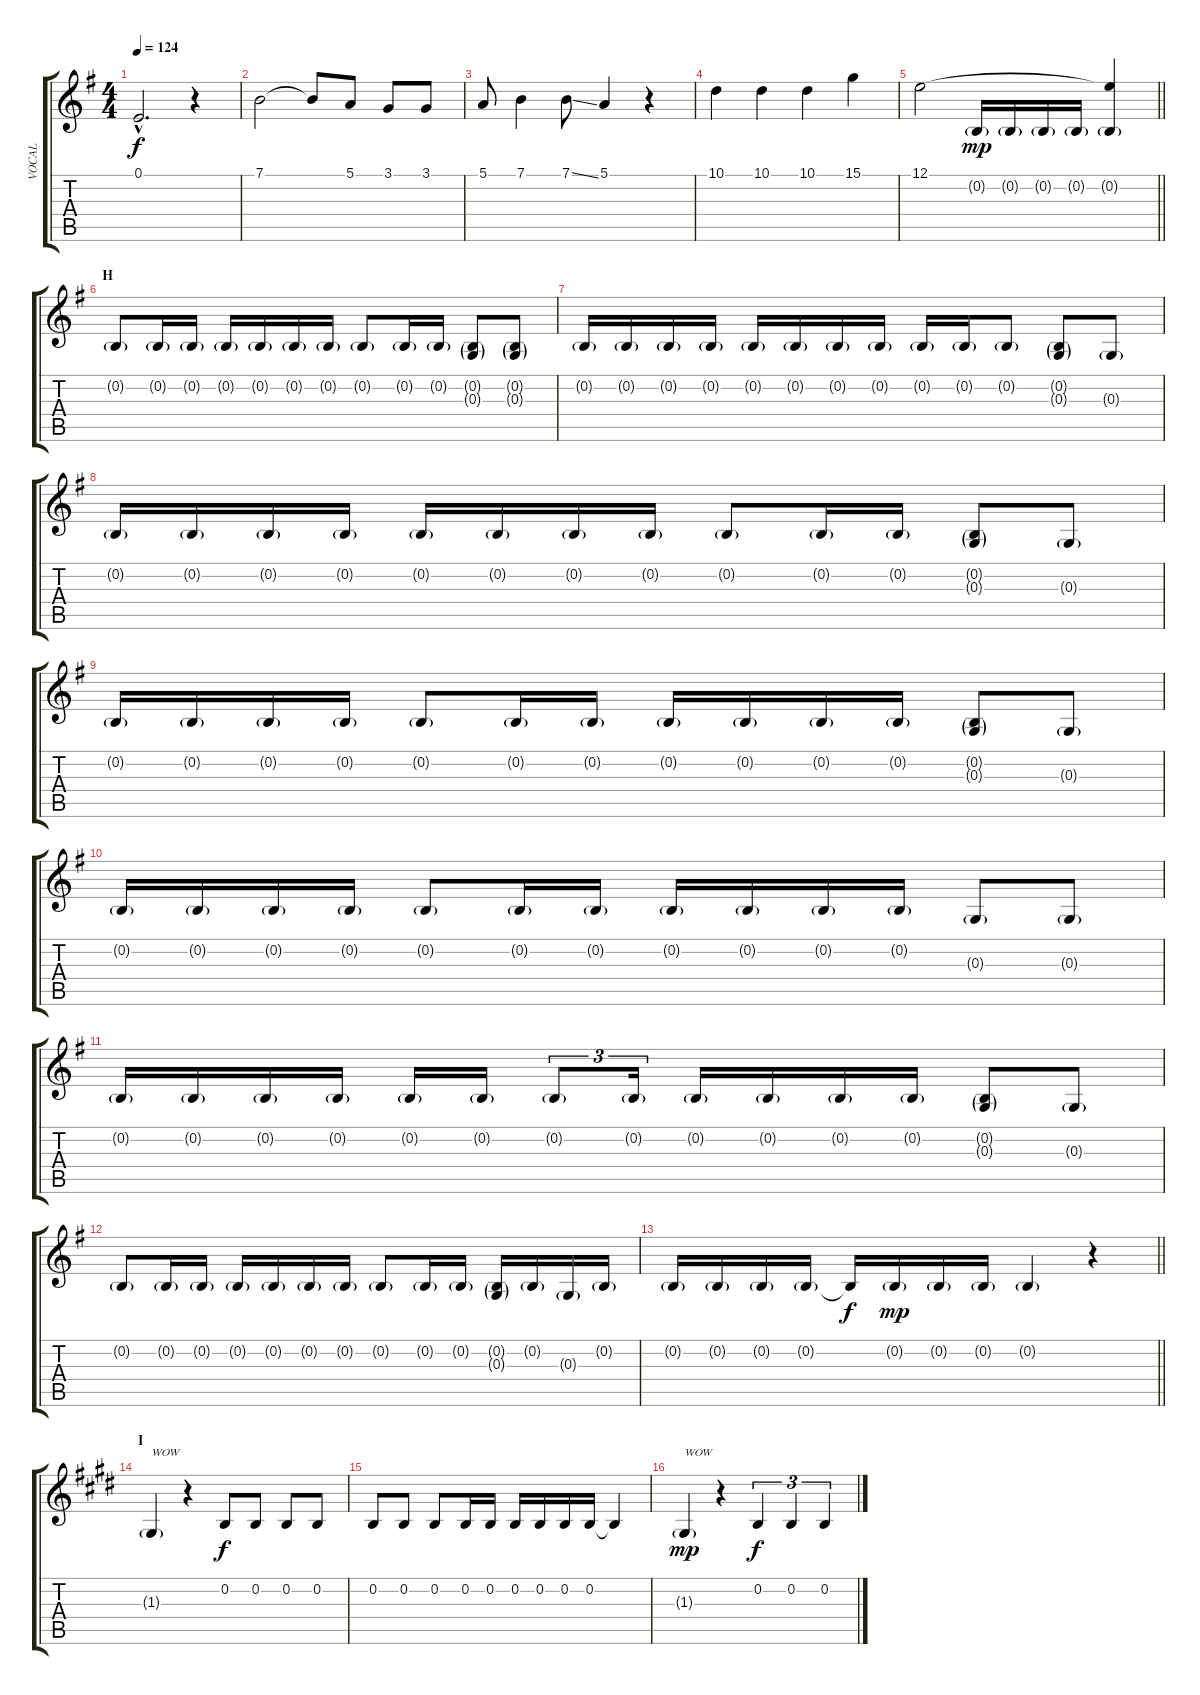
\track ("VOCAL" "VOCAL") {instrument oboe}
\staff {score tabs}
\tuning (E4 B3 G3 D3 A2 E2) {hide}
\ts (4 4)
\tempo 124
\clef g2
\ks g
0.1{hac}.2{d dy f} r.4 |
7.1.2 7.1{t}.8 5.1.8 3.1.8 3.1.8 |
5.1.8 7.1.4 7.1{ss}.8 5.1.4 r.4 |
10.1.4 10.1.4 10.1.4 15.1.4 |
\barLineRight lightlight
12.1.2 0.2{g}.16{dy mp} 0.2{g}.16 0.2{g}.16 0.2{g}.16 (12.1{t} 0.2{g}).4 |
\section ("" "H")
0.2{g}.8 0.2{g}.16 0.2{g}.16 0.2{g}.16 0.2{g}.16 0.2{g}.16 0.2{g}.16 0.2{g}.8 0.2{g}.16 0.2{g}.16 (0.2{g} 0.3{g}).8 (0.2{g} 0.3{g}).8 |
0.2{g}.16 0.2{g}.16 0.2{g}.16 0.2{g}.16 0.2{g}.16 0.2{g}.16 0.2{g}.16 0.2{g}.16 0.2{g}.16 0.2{g}.16 0.2{g}.8 (0.2{g} 0.3{g}).8 0.3{g}.8 |
0.2{g}.16 0.2{g}.16 0.2{g}.16 0.2{g}.16 0.2{g}.16 0.2{g}.16 0.2{g}.16 0.2{g}.16 0.2{g}.8 0.2{g}.16 0.2{g}.16 (0.2{g} 0.3{g}).8 0.3{g}.8 |
0.2{g}.16 0.2{g}.16 0.2{g}.16 0.2{g}.16 0.2{g}.8 0.2{g}.16 0.2{g}.16 0.2{g}.16 0.2{g}.16 0.2{g}.16 0.2{g}.16 (0.2{g} 0.3{g}).8 0.3{g}.8 |
0.2{g}.16 0.2{g}.16 0.2{g}.16 0.2{g}.16 0.2{g}.8 0.2{g}.16 0.2{g}.16 0.2{g}.16 0.2{g}.16 0.2{g}.16 0.2{g}.16 0.3{g}.8 0.3{g}.8 |
0.2{g}.16 0.2{g}.16 0.2{g}.16 0.2{g}.16 0.2{g}.16 0.2{g}.16 0.2{g}.8{tu (3 2)} 0.2{g}.16{tu (3 2)} 0.2{g}.16 0.2{g}.16 0.2{g}.16 0.2{g}.16 (0.2{g} 0.3{g}).8 0.3{g}.8 |
0.2{g}.8 0.2{g}.16 0.2{g}.16 0.2{g}.16 0.2{g}.16 0.2{g}.16 0.2{g}.16 0.2{g}.8 0.2{g}.16 0.2{g}.16 (0.2{g} 0.3{g}).16 0.2{g}.16 0.3{g}.16 0.2{g}.16 |
\barLineRight lightlight
0.2{g}.16 0.2{g}.16 0.2{g}.16 0.2{g}.16 0.2{t}.16{dy f} 0.2{g}.16{dy mp} 0.2{g}.16 0.2{g}.16 0.2{g}.4 r.4 |
\section ("" "I")
\ks e
1.3{g}.4{txt "WOW"} r.4 0.2.8{dy f} 0.2.8 0.2.8 0.2.8 |
0.2.8 0.2.8 0.2.8 0.2.16 0.2.16 0.2.16 0.2.16 0.2.16 0.2.16 0.2{t}.4 |
1.3{g}.4{txt "WOW" dy mp} r.4 0.2.4{tu (3 2) dy f} 0.2.4{tu (3 2)} 0.2.4{tu (3 2)}
